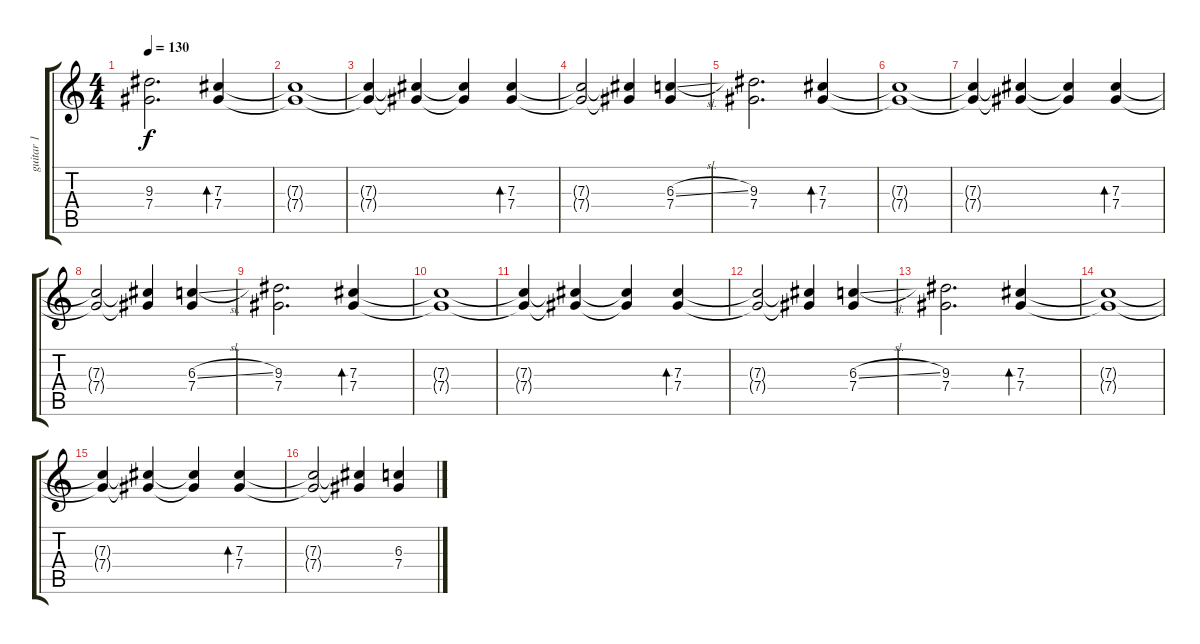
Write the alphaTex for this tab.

\track ("guitar 1" "guitar 1") {instrument electricguitarjazz}
\staff {score tabs}
\tuning (Eb4 Bb3 Gb3 Db3 Ab2 Eb2) {hide}
\ts (4 4)
\tempo 130
\clef g2
\ks c
(9.3 7.4).2{d dy f} (7.3 7.4).4{bd 240} |
(7.3{t} 7.4{t}).1 |
(7.3{t} 7.4{t}).4 (7.3{t} 7.4{t}).4 (7.3{t} 7.4{t}).4 (7.3 7.4).4{bd 240} |
(7.3{t} 7.4{t}).2 (7.3{t} 7.4{t}).4 (6.3{sl} 7.4).4 |
(9.3 7.4).2{d} (7.3 7.4).4{bd 240} |
(7.3{t} 7.4{t}).1 |
(7.3{t} 7.4{t}).4 (7.3{t} 7.4{t}).4 (7.3{t} 7.4{t}).4 (7.3 7.4).4{bd 240} |
(7.3{t} 7.4{t}).2 (7.3{t} 7.4{t}).4 (6.3{sl} 7.4).4 |
(9.3 7.4).2{d} (7.3 7.4).4{bd 240} |
(7.3{t} 7.4{t}).1 |
(7.3{t} 7.4{t}).4 (7.3{t} 7.4{t}).4 (7.3{t} 7.4{t}).4 (7.3 7.4).4{bd 240} |
(7.3{t} 7.4{t}).2 (7.3{t} 7.4{t}).4 (6.3{sl} 7.4).4 |
(9.3 7.4).2{d} (7.3 7.4).4{bd 240} |
(7.3{t} 7.4{t}).1 |
(7.3{t} 7.4{t}).4 (7.3{t} 7.4{t}).4 (7.3{t} 7.4{t}).4 (7.3 7.4).4{bd 240} |
(7.3{t} 7.4{t}).2 (7.3{t} 7.4{t}).4 (6.3{sl} 7.4).4
